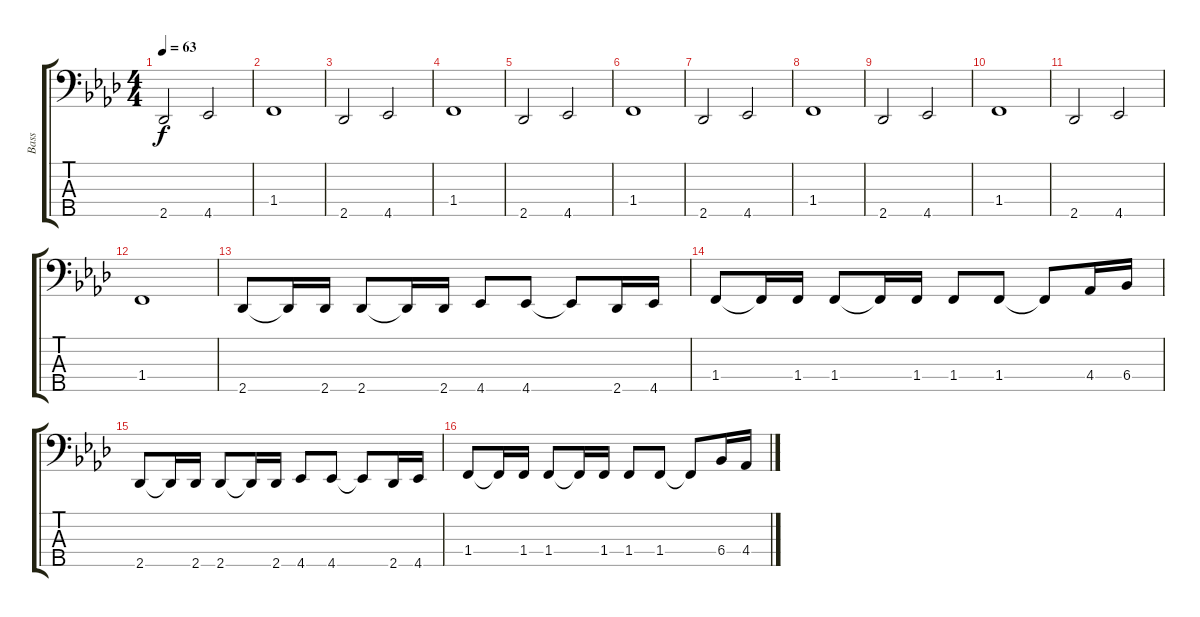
\track ("Bass" "Bass") {instrument electricbassfinger}
\staff {score tabs}
\tuning (G2 D2 A1 E1 B0) {hide}
\ts (4 4)
\tempo 63
\clef f4
\ks ab
2.5.2{dy f instrument electricbassfinger} 4.5.2 |
1.4.1 |
2.5.2 4.5.2 |
1.4.1 |
2.5.2 4.5.2 |
1.4.1 |
2.5.2 4.5.2 |
1.4.1 |
2.5.2 4.5.2 |
1.4.1 |
2.5.2 4.5.2 |
1.4.1 |
2.5.8 2.5{t}.16 2.5.16 2.5.8 2.5{t}.16 2.5.16 4.5.8 4.5.8 4.5{t}.8 2.5.16 4.5.16 |
1.4.8 1.4{t}.16 1.4.16 1.4.8 1.4{t}.16 1.4.16 1.4.8 1.4.8 1.4{t}.8 4.4.16 6.4.16 |
2.5.8 2.5{t}.16 2.5.16 2.5.8 2.5{t}.16 2.5.16 4.5.8 4.5.8 4.5{t}.8 2.5.16 4.5.16 |
1.4.8 1.4{t}.16 1.4.16 1.4.8 1.4{t}.16 1.4.16 1.4.8 1.4.8 1.4{t}.8 6.4.16 4.4.16
